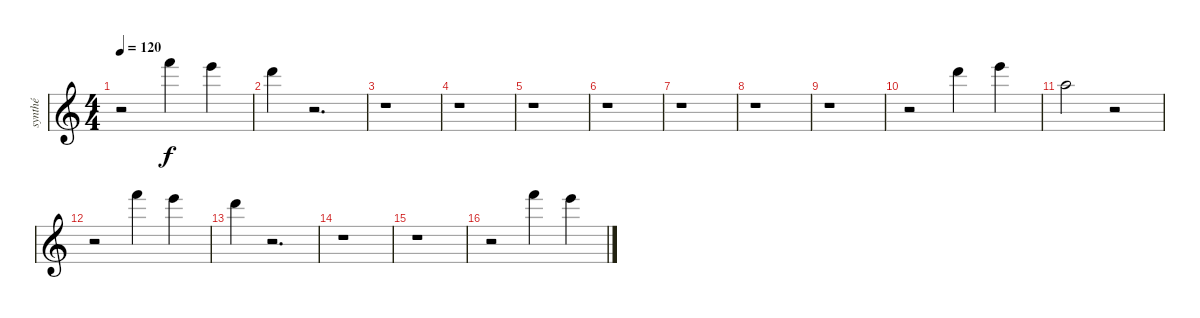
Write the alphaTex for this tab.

\track ("synthé" "synthé") {instrument acousticguitarsteel}
\staff {score}
\tuning (E4 B3 G3 D3 A2 E2) {hide}
\ts (4 4)
\tempo 120
\clef g2
\ks c
r.2{dy f} 13.1.4 12.1.4 |
10.1.4 r.2{d} |
r.1 |
r.1 |
r.1 |
r.1 |
r.1 |
r.1 |
r.1 |
r.2 10.1.4 17.2.4 |
5.1.2 r.2 |
r.2 13.1.4 12.1.4 |
10.1.4 r.2{d} |
r.1 |
r.1 |
r.2 13.1.4 12.1.4
